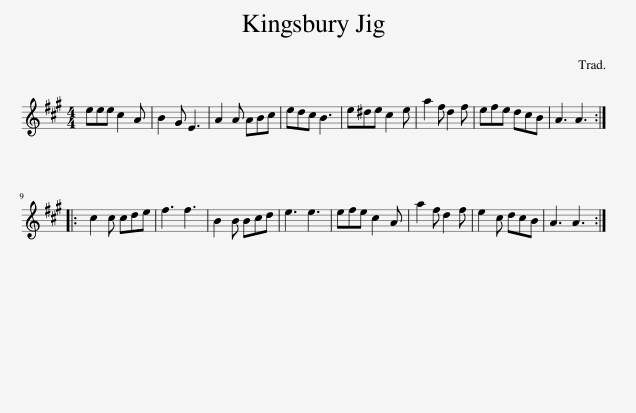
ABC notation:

X:1
L:1/8
M:4/4
I:linebreak $
K:A
V:1 treble
V:1
 eee c2 A | B2 G E3 | A2 A ABc | edc B3 | e^de c2 e | %5
 a2 f d2 f | efe dcB | A3 A3 ::$ c2 c cde | f3 f3 | %10
 B2 B Bcd | e3 e3 | efe c2 A | a2 f d2 f | e2 c dcB | %15
 A3 A3 :| %16
